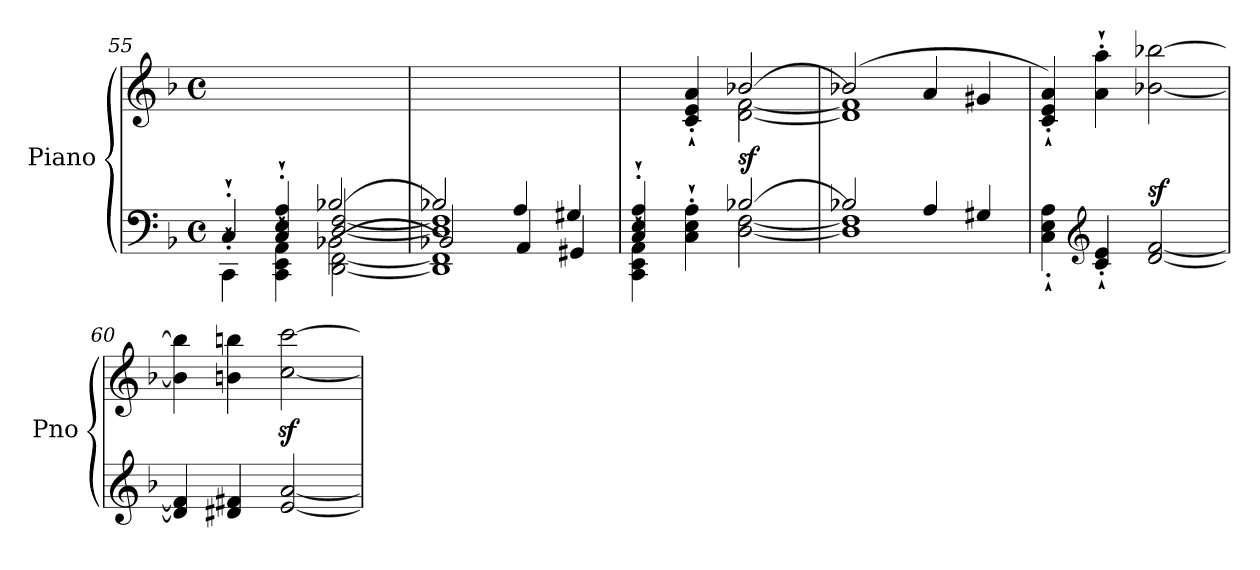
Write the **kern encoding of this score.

**kern	**kern	**dynam
*part1	*part1	*part1
*staff2	*staff1	*staff1/2
*I"Piano	*	*
*I'Pno	*	*
!!LO:PB:g=z
*clefF4	*clefG2	*
*k[b-]	*k[b-]	*
*M4/4	*M4/4	*
*met(c)	*met(c)	*
=55	=55	=55
*^	*	*
*	*^	*	*
*	*	*^	*	*
4C'`/	2ryy	4CC'`\	2ryy	1ryy	.
4C/'` 4E/'` 4A/'`	.	4CC\'` 4EE\'` 4AA\'`	.	.	.
[2B-X/	[2D/ [2F/	[2BB-X\	[2DD\ [2FF\	.	.
!!LO:LB:g=z
=56	=56	=56	=56	=56	=56
2B-X/]	1D] 1F]	2BB-X/]	1DD] 1FF]	1ryy	.
4A/	.	4AA/	.	.	.
4G#X/	.	4GG#X/	.	.	.
=57	=57	=57	=57	=57	=57
*	*	*	*	*^	*
4C/'` 4E/'` 4A/'`	2ryy	4CC\'` 4EE\'` 4AA\'`	2ryy	4ryy	2ryy	.
2.ryy	.	4C\'` 4E\'` 4A\'`	.	4c/'` 4e/'` 4a/'`	.	.
!	!	!	!	!	!	!LO:DY:b
.	2ryy	[2B-X/	[2D\ [2F\	[2b-X/	[2d\ [2f\	sf
*	*v	*v	*v	*	*	*
=58	=58	=58	=58	=58
2B-X/]	1D] 1F]	(<2b-X/]	1d] 1f]	.
4A/	.	4a/	.	.
4G#X/	.	4g#X/	.	.
*	*	*v	*v	*
=59	=59	=59	=59
1ryy	4C\'` 4E\'` 4A\'`	4c/'` 4e/'` 4a/'`)	.
*clefG2	*	*	*
.	4c/'` 4e/'`	4a\'` 4aa\'`	.
!	!	!	!LO:DY:a=2
.	[2d/ [2f/	[2b-X\ [2bb-X\	sf
=60	=60	=60	=60
1ryy	4d/] 4f/]	4b-\] 4bb-\]	.
.	4d#X/ 4f#X/	4bn\ 4bbn\	.
.	[2e/ [2a/	[2cc\z< [2ccc\z<	.
*v	*v	*	*
=	=	=
*-	*-	*-
